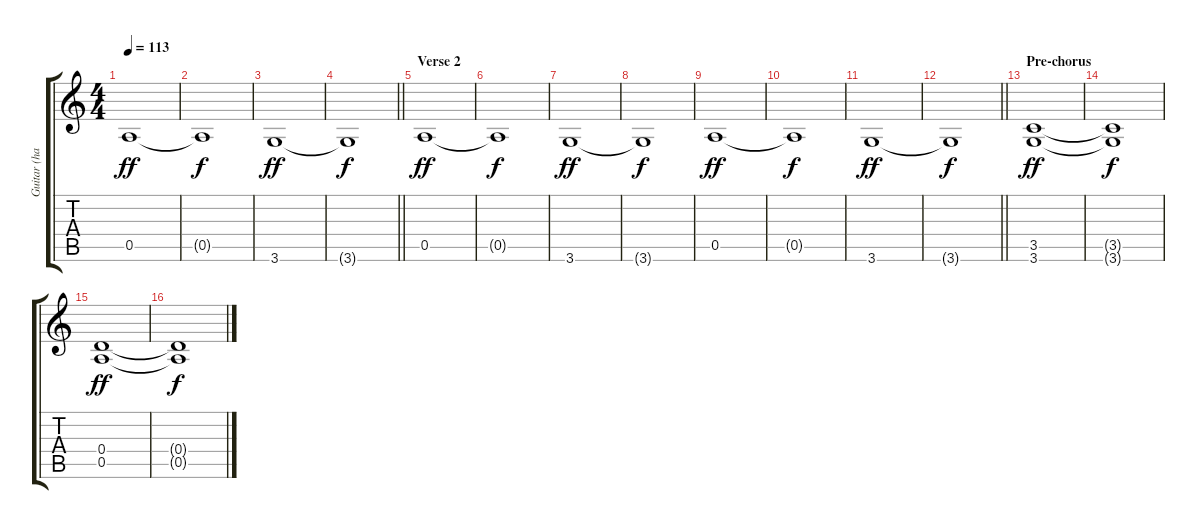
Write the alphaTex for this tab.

\track ("Guitar (harm. dist.)" "Guitar (ha") {instrument distortionguitar}
\staff {score tabs}
\tuning (E4 B3 G3 D3 A2 E2) {hide}
\ts (4 4)
\tempo 113
\clef g2
\ks c
0.5.1{dy ff} |
0.5{t}.1{dy f} |
3.6.1{dy ff} |
\barLineRight lightlight
3.6{t}.1{dy f} |
\section ("" "Verse 2")
0.5.1{dy ff} |
0.5{t}.1{dy f} |
3.6.1{dy ff} |
3.6{t}.1{dy f} |
0.5.1{dy ff} |
0.5{t}.1{dy f} |
3.6.1{dy ff} |
\barLineRight lightlight
3.6{t}.1{dy f} |
\section ("" "Pre-chorus")
(3.5 3.6).1{dy ff} |
(3.5{t} 3.6{t}).1{dy f} |
(0.4 0.5).1{dy ff} |
(0.4{t} 0.5{t}).1{dy f}
